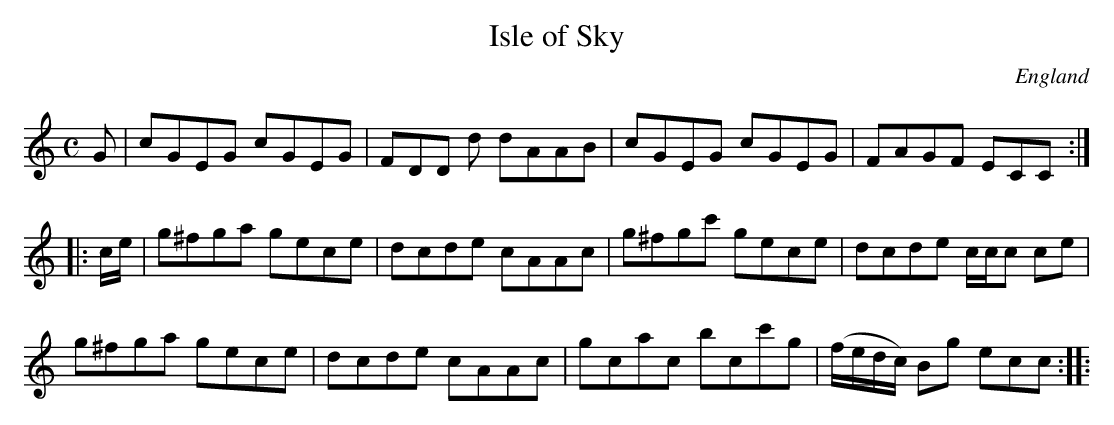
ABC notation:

X:1
T:Isle of Sky
L:1/8
M:C
O:England
K:C major
G |\
cGEG cGEG | FDD d dAAB | cGEG cGEG | FAGF ECC ::
c/e/ | \
g^fga gece | dcde cAAc | g^fgc' gece | dcde c/c/c ce |
g^fga gece | dcde cAAc | gcac bcc'g | (f/e/d/c/) Bg ecc ::
